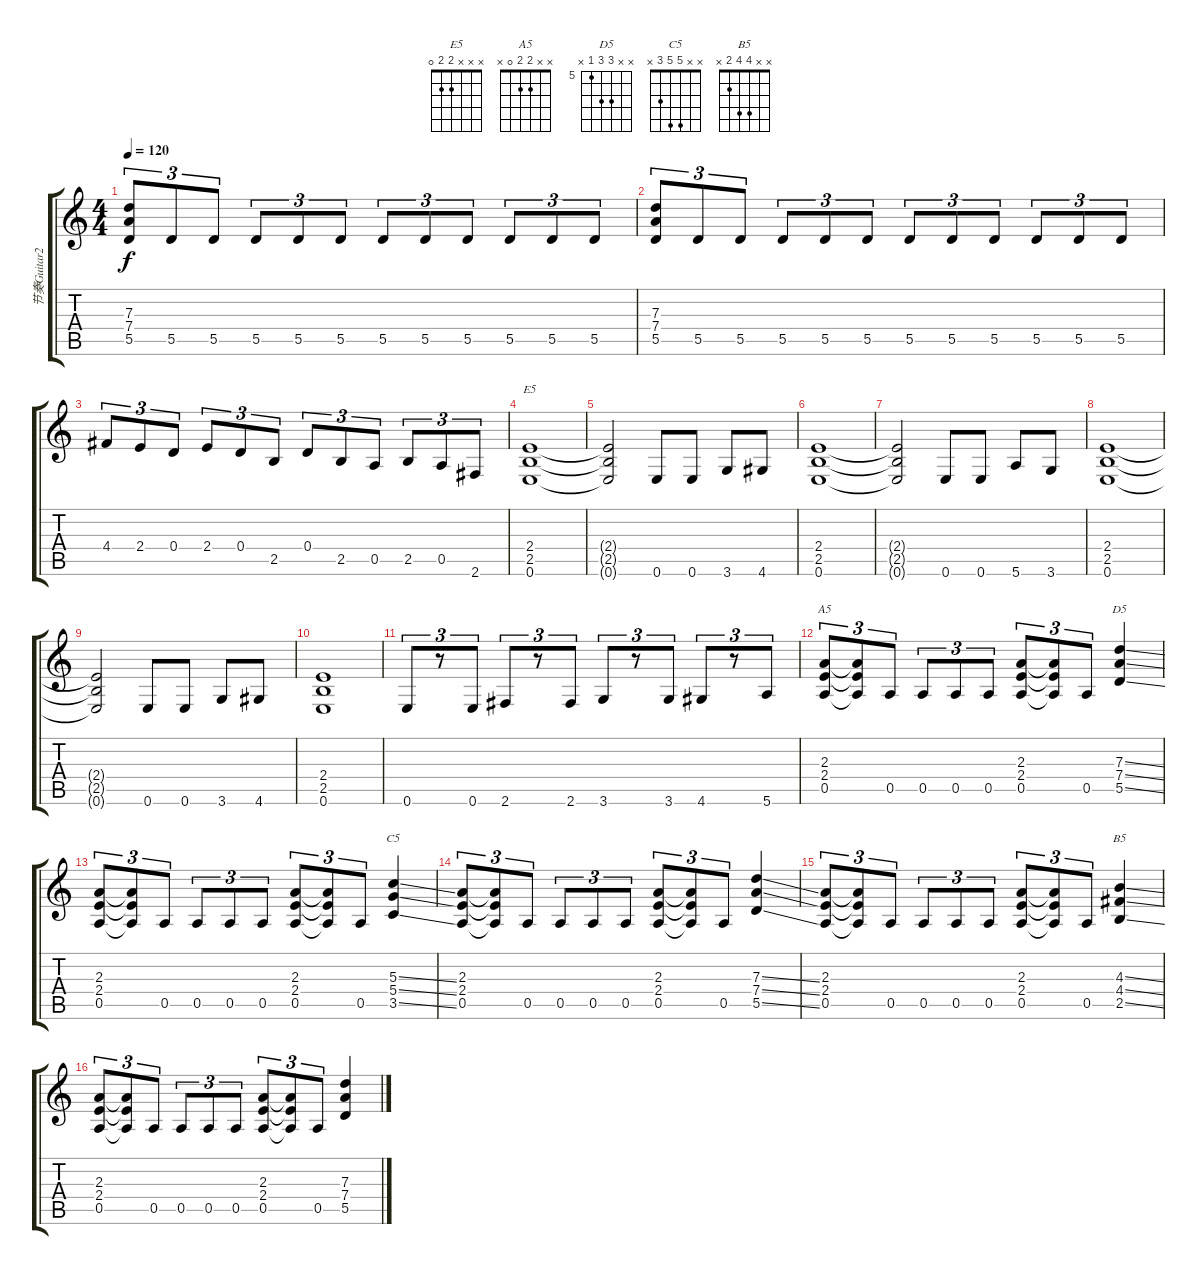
\track ("节奏Guitar2" "节奏Guitar2") {instrument distortionguitar}
\staff {score tabs}
\tuning (E4 B3 G3 D3 A2 E2) {hide}
\chord ("E5" x x x 2 2 0)
\chord ("A5" x x 2 2 0 x)
\chord ("D5" x x 7 7 5 x) {firstfret 5}
\chord ("C5" x x 5 5 3 x)
\chord ("B5" x x 4 4 2 x)
\ts (4 4)
\tempo 120
\clef g2
\ks c
(7.3 7.4 5.5).8{tu (3 2) dy f} 5.5.8{tu (3 2)} 5.5.8{tu (3 2)} 5.5.8{tu (3 2)} 5.5.8{tu (3 2)} 5.5.8{tu (3 2)} 5.5.8{tu (3 2)} 5.5.8{tu (3 2)} 5.5.8{tu (3 2)} 5.5.8{tu (3 2)} 5.5.8{tu (3 2)} 5.5.8{tu (3 2)} |
(7.3 7.4 5.5).8{tu (3 2)} 5.5.8{tu (3 2)} 5.5.8{tu (3 2)} 5.5.8{tu (3 2)} 5.5.8{tu (3 2)} 5.5.8{tu (3 2)} 5.5.8{tu (3 2)} 5.5.8{tu (3 2)} 5.5.8{tu (3 2)} 5.5.8{tu (3 2)} 5.5.8{tu (3 2)} 5.5.8{tu (3 2)} |
4.4.8{tu (3 2)} 2.4.8{tu (3 2)} 0.4.8{tu (3 2)} 2.4.8{tu (3 2)} 0.4.8{tu (3 2)} 2.5.8{tu (3 2)} 0.4.8{tu (3 2)} 2.5.8{tu (3 2)} 0.5.8{tu (3 2)} 2.5.8{tu (3 2)} 0.5.8{tu (3 2)} 2.6.8{tu (3 2)} |
(2.4 2.5 0.6).1{ch "E5"} |
(2.4{t} 2.5{t} 0.6{t}).2 0.6.8 0.6.8 3.6.8 4.6.8 |
(2.4 2.5 0.6).1 |
(2.4{t} 2.5{t} 0.6{t}).2 0.6.8 0.6.8 5.6.8 3.6.8 |
(2.4 2.5 0.6).1 |
(2.4{t} 2.5{t} 0.6{t}).2 0.6.8 0.6.8 3.6.8 4.6.8 |
(2.4 2.5 0.6).1 |
0.6.8{tu (3 2)} r.8{tu (3 2)} 0.6.8{tu (3 2)} 2.6.8{tu (3 2)} r.8{tu (3 2)} 2.6.8{tu (3 2)} 3.6.8{tu (3 2)} r.8{tu (3 2)} 3.6.8{tu (3 2)} 4.6.8{tu (3 2)} r.8{tu (3 2)} 5.6.8{tu (3 2)} |
(2.3 2.4 0.5).8{tu (3 2) ch "A5"} (2.3{t} 2.4{t} 0.5{t}).8{tu (3 2)} 0.5.8{tu (3 2)} 0.5.8{tu (3 2)} 0.5.8{tu (3 2)} 0.5.8{tu (3 2)} (2.3 2.4 0.5).8{tu (3 2)} (2.3{t} 2.4{t} 0.5{t}).8{tu (3 2)} 0.5.8{tu (3 2)} (7.3{ss} 7.4{ss} 5.5{ss}).4{ch "D5"} |
(2.3 2.4 0.5).8{tu (3 2)} (2.3{t} 2.4{t} 0.5{t}).8{tu (3 2)} 0.5.8{tu (3 2)} 0.5.8{tu (3 2)} 0.5.8{tu (3 2)} 0.5.8{tu (3 2)} (2.3 2.4 0.5).8{tu (3 2)} (2.3{t} 2.4{t} 0.5{t}).8{tu (3 2)} 0.5.8{tu (3 2)} (5.3{ss} 5.4{ss} 3.5{ss}).4{ch "C5"} |
(2.3 2.4 0.5).8{tu (3 2)} (2.3{t} 2.4{t} 0.5{t}).8{tu (3 2)} 0.5.8{tu (3 2)} 0.5.8{tu (3 2)} 0.5.8{tu (3 2)} 0.5.8{tu (3 2)} (2.3 2.4 0.5).8{tu (3 2)} (2.3{t} 2.4{t} 0.5{t}).8{tu (3 2)} 0.5.8{tu (3 2)} (7.3{ss} 7.4{ss} 5.5{ss}).4 |
(2.3 2.4 0.5).8{tu (3 2)} (2.3{t} 2.4{t} 0.5{t}).8{tu (3 2)} 0.5.8{tu (3 2)} 0.5.8{tu (3 2)} 0.5.8{tu (3 2)} 0.5.8{tu (3 2)} (2.3 2.4 0.5).8{tu (3 2)} (2.3{t} 2.4{t} 0.5{t}).8{tu (3 2)} 0.5.8{tu (3 2)} (4.3{ss} 4.4{ss} 2.5{ss}).4{ch "B5"} |
(2.3 2.4 0.5).8{tu (3 2)} (2.3{t} 2.4{t} 0.5{t}).8{tu (3 2)} 0.5.8{tu (3 2)} 0.5.8{tu (3 2)} 0.5.8{tu (3 2)} 0.5.8{tu (3 2)} (2.3 2.4 0.5).8{tu (3 2)} (2.3{t} 2.4{t} 0.5{t}).8{tu (3 2)} 0.5.8{tu (3 2)} (7.3{ss} 7.4{ss} 5.5{ss}).4
